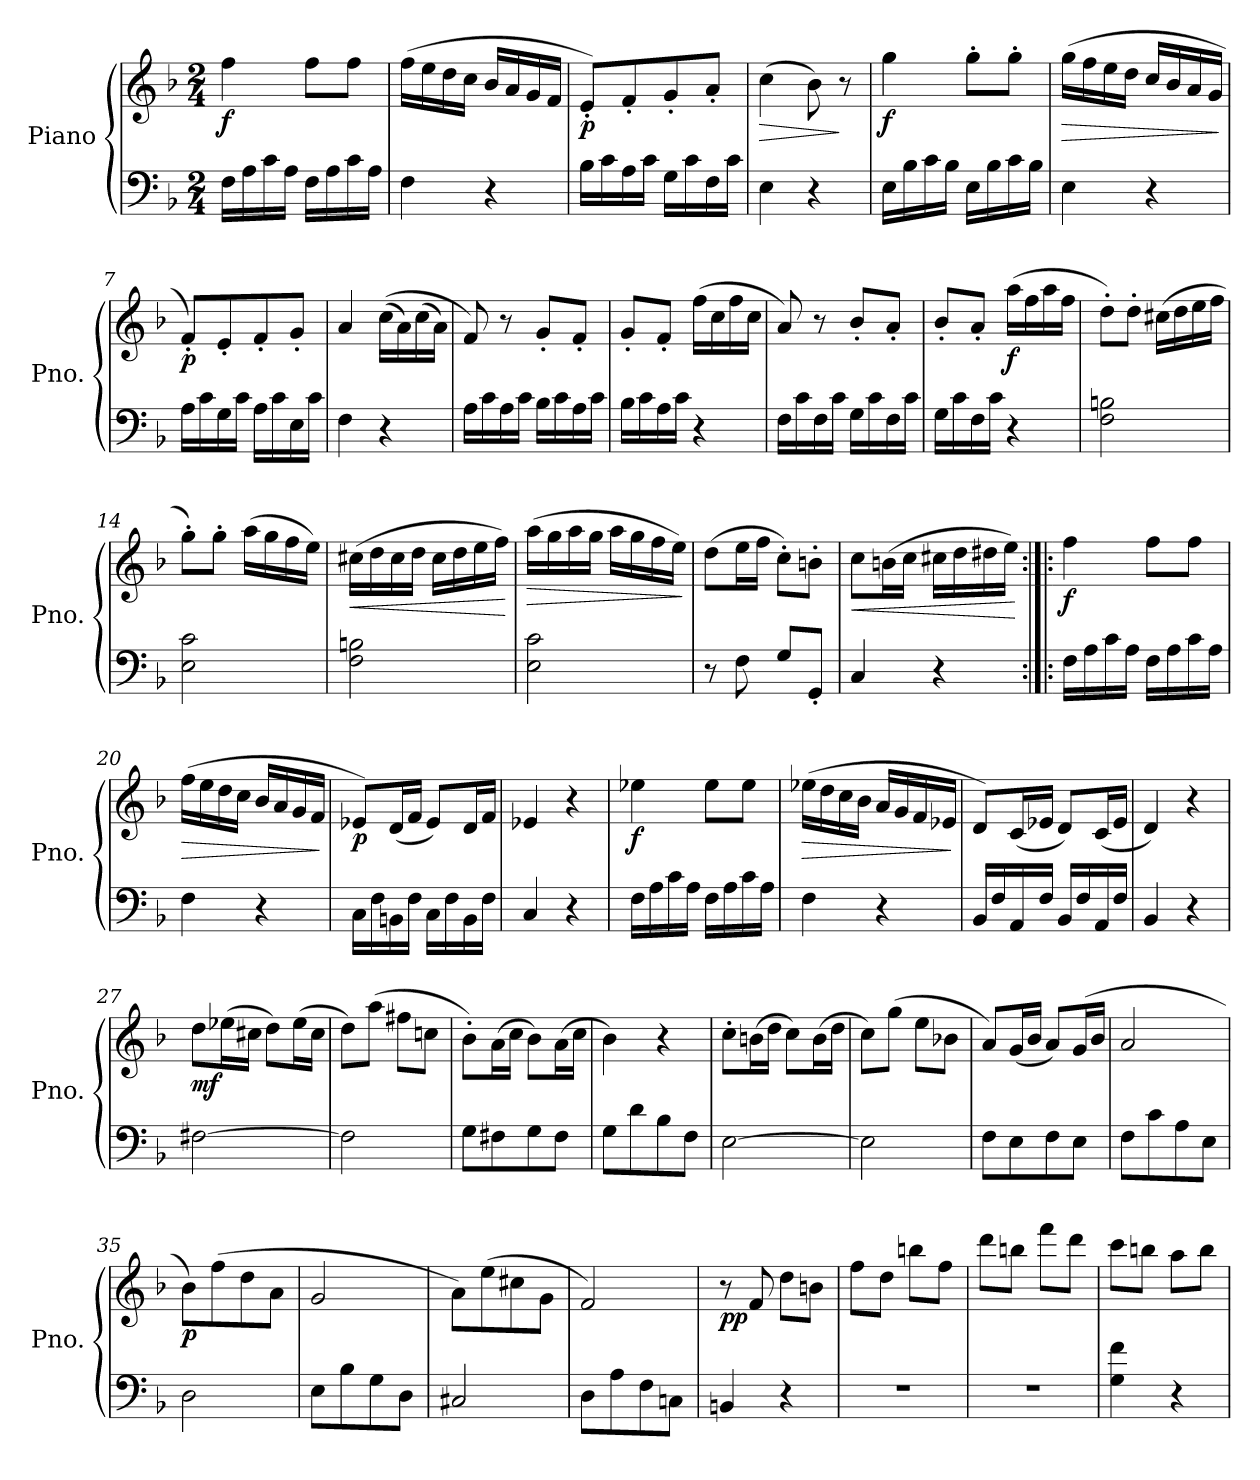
**kern	**kern	**dynam
*part1	*part1	*part1
*staff2	*staff1	*staff1/2
*I"Piano	*	*
*I'Pno.	*	*
*clefF4	*clefG2	*
*k[b-]	*k[b-]	*
*M2/4	*M2/4	*
=1	=1	=1
!	!	!LO:DY:b
16F<\LL	4ff\	f
16A\	.	.
16c\	.	.
16A\JJ	.	.
16F\LL	8ff\L	.
16A\	.	.
16c\	8ff\J	.
16A\JJ	.	.
=2	=2	=2
4F\	(>16ff\LL	.
.	16ee\	.
.	16dd\	.
.	16cc\JJ	.
4r	16b-/LL	.
.	16a/	.
.	16g/	.
.	16f/JJ	.
=3	=3	=3
!	!	!LO:DY:b
16B-<\LL	8e'/L)	p
16c\	.	.
16A<\	8f'/	.
16c\JJ	.	.
16G<\LL	8g'/	.
16c\	.	.
16F<\	8a'/J	.
16c\JJ	.	.
=4	=4	=4
!	!	!LO:HP:b
4E<\	(>4cc\	>
4r	8b-\)	.
.	8r	]
!!LO:LB:g=z
=5	=5	=5
!	!	!LO:DY:b
16E<\LL	4gg\	f
16B-<\	.	.
16c\	.	.
16B-\JJ	.	.
16E\LL	8gg'\L	.
16B-\	.	.
16c\	8gg'\J	.
16B-\JJ	.	.
=6	=6	=6
!	!	!LO:HP:b
4E\	(>16gg\LL	>
.	16ff\	.
.	16ee\	.
.	16dd\JJ	.
4r	16cc/LL	.
.	16b-/	.
.	16a/	.
.	16g/JJ	.
.	.	]
=7	=7	=7
!	!	!LO:DY:b
16A<\LL	8f'/L)	p
16c\	.	.
16G<\	8e'/	.
16c\JJ	.	.
16A\LL	8f'/	.
16c\	.	.
16E\	8g'/J	.
16c\JJ	.	.
=8	=8	=8
4F<\	4a/	.
4r	(>(>16cc\LL	.
.	16a\)	.
.	(>16cc\	.
.	16a\JJ)	.
!!LO:LB:g=z
=9	=9	=9
16A<\LL	8f/)	.
16c\	.	.
16A\	8r	.
16c\JJ	.	.
16B-<\LL	8g'/L	.
16c\	.	.
16A\	8f'/J	.
16c\JJ	.	.
=10	=10	=10
16B-\LL	8g'/L	.
16c\	.	.
16A\	8f'/J	.
16c\JJ	.	.
4r	(>16ff\LL	.
.	16cc\	.
.	16ff\	.
.	16cc\JJ	.
=11	=11	=11
16F<\LL	8a/)	.
16c\	.	.
16F\	8r	.
16c\JJ	.	.
16G<\LL	8b-'/L	.
16c\	.	.
16F\	8a'/J	.
16c\JJ	.	.
=12	=12	=12
16G\LL	8b-'/L	.
16c\	.	.
16F\	8a'/J	.
16c\JJ	.	.
!	!	!LO:DY:b
4r	(>16aa\LL	f
.	16ff\	.
.	16aa\	.
.	16ff\JJ	.
!!LO:LB:g=z
=13	=13	=13
2F\< 2Bn\<	8dd'\L)	.
.	8dd'\J	.
.	(>16cc#X\LL	.
.	16dd\	.
.	16ee\	.
.	16ff\JJ	.
=14	=14	=14
2E\< 2c\<	8gg'\L)	.
.	8gg'\J	.
.	(>16aa\LL	.
.	16gg\	.
.	16ff\	.
.	16ee\JJ)	.
=15	=15	=15
!	!	!LO:HP:b
2F\ 2Bn\	(>16cc#X\LL	<
.	16dd\	.
.	16cc#\	.
.	16dd\JJ	.
.	16cc#\LL	.
.	16dd\	.
.	16ee\	.
.	16ff\JJ)	.
.	.	[
=16	=16	=16
!	!	!LO:HP:b
2E\ 2c\	(>16aa\LL	>
.	16gg\	.
.	16aa\	.
.	16gg\JJ	.
.	16aa\LL	.
.	16gg\	.
.	16ff\	.
.	16ee\JJ)	.
.	.	]
!!LO:LB:g=z
=17	=17	=17
8r	(>8dd\L	.
8F<\	16ee\L	.
.	16ff\JJ	.
8G</L	8cc'\L)	.
8GG<'/J	8bn'\J	.
=18	=18	=18
!	!	!LO:HP:b
4C</	8cc\L	<
.	(>16bn\L	.
.	16cc\JJ	.
4r	16cc#X\LL	.
.	16dd\	.
.	16dd#X\	.
.	16ee\JJ)	.
.	.	[
=19:|!|:	=19:|!|:	=19:|!|:
!	!	!LO:DY:b
16F<\LL	4ff\	f
16A\	.	.
16c\	.	.
16A\JJ	.	.
16F\LL	8ff\L	.
16A\	.	.
16c\	8ff\J	.
16A\JJ	.	.
=20	=20	=20
!	!	!LO:HP:b
4F\	(>16ff\LL	>
.	16ee\	.
.	16dd\	.
.	16cc\JJ	.
4r	16b-/LL	.
.	16a/	.
.	16g/	.
.	16f/JJ	.
.	.	]
!!LO:PB:g=z
=21	=21	=21
!	!	!LO:DY:b
16C<\LL	8e-X/L)	p
16F<\	.	.
16BBn\	(<16d/L	.
16F\JJ	16f/JJ	.
16C\LL	8e-/L)	.
16F\	.	.
16BB\	16d/L	.
16F\JJ	16f/JJ	.
=22	=22	=22
4C/	4e-X/	.
4r	4r	.
=23	=23	=23
!	!	!LO:DY:b
16F<\LL	4ee-X\	f
16A\	.	.
16c\	.	.
16A\JJ	.	.
16F\LL	8ee-\L	.
16A\	.	.
16c\	8ee-\J	.
16A\JJ	.	.
=24	=24	=24
!	!	!LO:HP:b
4F\	(>16ee-X\LL	>
.	16dd\	.
.	16cc\	.
.	16b-\JJ	.
4r	16a/LL	.
.	16g/	.
.	16f/	.
.	16e-X/JJ	.
.	.	]
!!LO:LB:g=z
=25	=25	=25
16BB-</LL	8d/L)	.
16F/	.	.
16AA</	(<16c/L	.
16F/JJ	16e-X/JJ	.
16BB-/LL	8d/L)	.
16F/	.	.
16AA/	(<16c/L	.
16F/JJ	16e-/JJ	.
=26	=26	=26
4BB-/	4d/)	.
4r	4r	.
=27	=27	=27
!	!	!LO:DY:b
[2F#X<\	8dd\L	mf
.	(>16ee-X\L	.
.	16cc#X\JJ	.
.	8dd\L)	.
.	(>16ee-\L	.
.	16cc#\JJ	.
=28	=28	=28
2F#\]	8dd\L)	.
.	(>8aa\J	.
.	8ff#X\L	.
.	8ccn\J	.
!!LO:LB:g=z
=29	=29	=29
8G<\L	8b-'\L)	.
8F#X\	(>16a\L	.
.	16cc\JJ	.
8G\	8b-\L)	.
8F#\J	(>16a\L	.
.	16cc\JJ	.
=30	=30	=30
8G\L	4b-\)	.
8d<\	.	.
8B-<\	4r	.
8F<\J	.	.
=31	=31	=31
[2E<\	8cc'\L	.
.	(>16bn\L	.
.	16dd\JJ	.
.	8cc\L)	.
.	(>16b\L	.
.	16dd\JJ	.
=32	=32	=32
2E\]	8cc\L)	.
.	(>8gg\J	.
.	8ee\L	.
.	8b-X\J	.
!!LO:LB:g=z
=33	=33	=33
8F<\L	8a/L)	.
8E\	(<16g/L	.
.	16b-/JJ	.
8F\	8a/L)	.
8E\J	(>16g/L	.
.	16b-/JJ	.
=34	=34	=34
8F\L	2a/	.
8c\	.	.
8A\	.	.
8E\J	.	.
=35	=35	=35
!	!	!LO:DY:b
2D\	8b-\L)	p
.	(>8ff\	.
.	8dd\	.
.	8a\J	.
=36	=36	=36
8E<\L	2g/	.
8B-<\	.	.
8G\	.	.
8D<\J	.	.
=37	=37	=37
2C#X</	8a\L)	.
.	(>8ee\	.
.	8cc#X\	.
.	8g\J	.
!!LO:LB:g=z
=38	=38	=38
8D<\L	2f/)	.
8A<\	.	.
8F\	.	.
8Cn<\J	.	.
=39	=39	=39
!	!	!LO:DY:b
4BBn</	8r	pp
.	8f/	.
4r	8dd\L	.
.	8bn\J	.
=40	=40	=40
2r	8ff\L	.
.	8dd\J	.
.	8bbn\L	.
.	8ff\J	.
=41	=41	=41
2r	8ddd\L	.
.	8bbn\J	.
.	8fff\L	.
.	8ddd\J	.
=42	=42	=42
4G\< 4f\<	8ccc\L	.
.	8bbn\J	.
4r	8aa\L	.
.	8bb\J	.
=	=	=
*-	*-	*-
